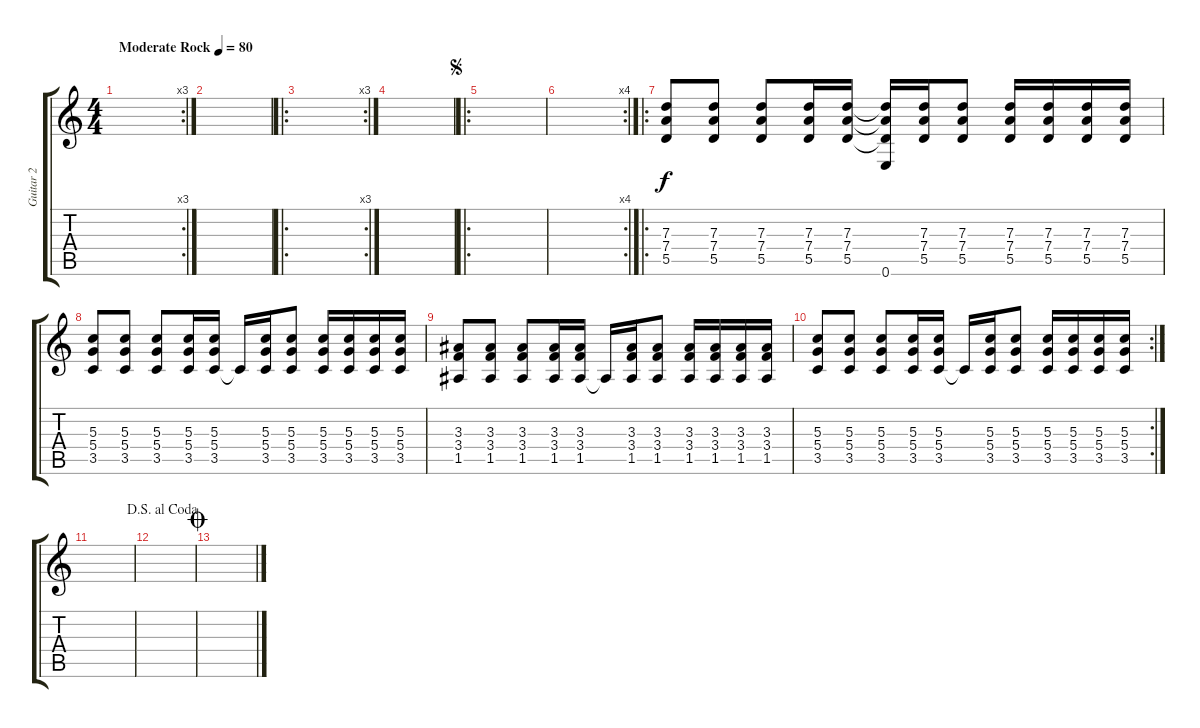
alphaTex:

\track ("Guitar 2" "Guitar 2") {instrument acousticguitarsteel}
\staff {score tabs}
\tuning (E4 B3 G3 D3 A2 E2) {hide}
\rc 3
\ts (4 4)
\tempo (80 "Moderate Rock")
\clef g2
\ks c
|
|
\ro
\rc 3
|
|
\ro
\jump segno
|
\rc 4
|
\ro
(7.3 7.4 5.5).8 (7.3 7.4 5.5).8 (7.3 7.4 5.5).8 (7.3 7.4 5.5).16 (7.3 7.4 5.5).16 (7.3{t} 7.4{t} 5.5{t} 0.6).16 (7.3 7.4 5.5).16 (7.3 7.4 5.5).8 (7.3 7.4 5.5).16 (7.3 7.4 5.5).16 (7.3 7.4 5.5).16 (7.3 7.4 5.5).16 |
(5.3 5.4 3.5).8 (5.3 5.4 3.5).8 (5.3 5.4 3.5).8 (5.3 5.4 3.5).16 (5.3 5.4 3.5).16 3.5{t}.16 (5.3 5.4 3.5).16 (5.3 5.4 3.5).8 (5.3 5.4 3.5).16 (5.3 5.4 3.5).16 (5.3 5.4 3.5).16 (5.3 5.4 3.5).16 |
(3.3 3.4 1.5).8 (3.3 3.4 1.5).8 (3.3 3.4 1.5).8 (3.3 3.4 1.5).16 (3.3 3.4 1.5).16 1.5{t}.16 (3.3 3.4 1.5).16 (3.3 3.4 1.5).8 (3.3 3.4 1.5).16 (3.3 3.4 1.5).16 (3.3 3.4 1.5).16 (3.3 3.4 1.5).16 |
\rc 2
(5.3 5.4 3.5).8 (5.3 5.4 3.5).8 (5.3 5.4 3.5).8 (5.3 5.4 3.5).16 (5.3 5.4 3.5).16 3.5{t}.16 (5.3 5.4 3.5).16 (5.3 5.4 3.5).8 (5.3 5.4 3.5).16 (5.3 5.4 3.5).16 (5.3 5.4 3.5).16 (5.3 5.4 3.5).16 |
|
\jump dalsegnoalcoda
|
\jump coda
